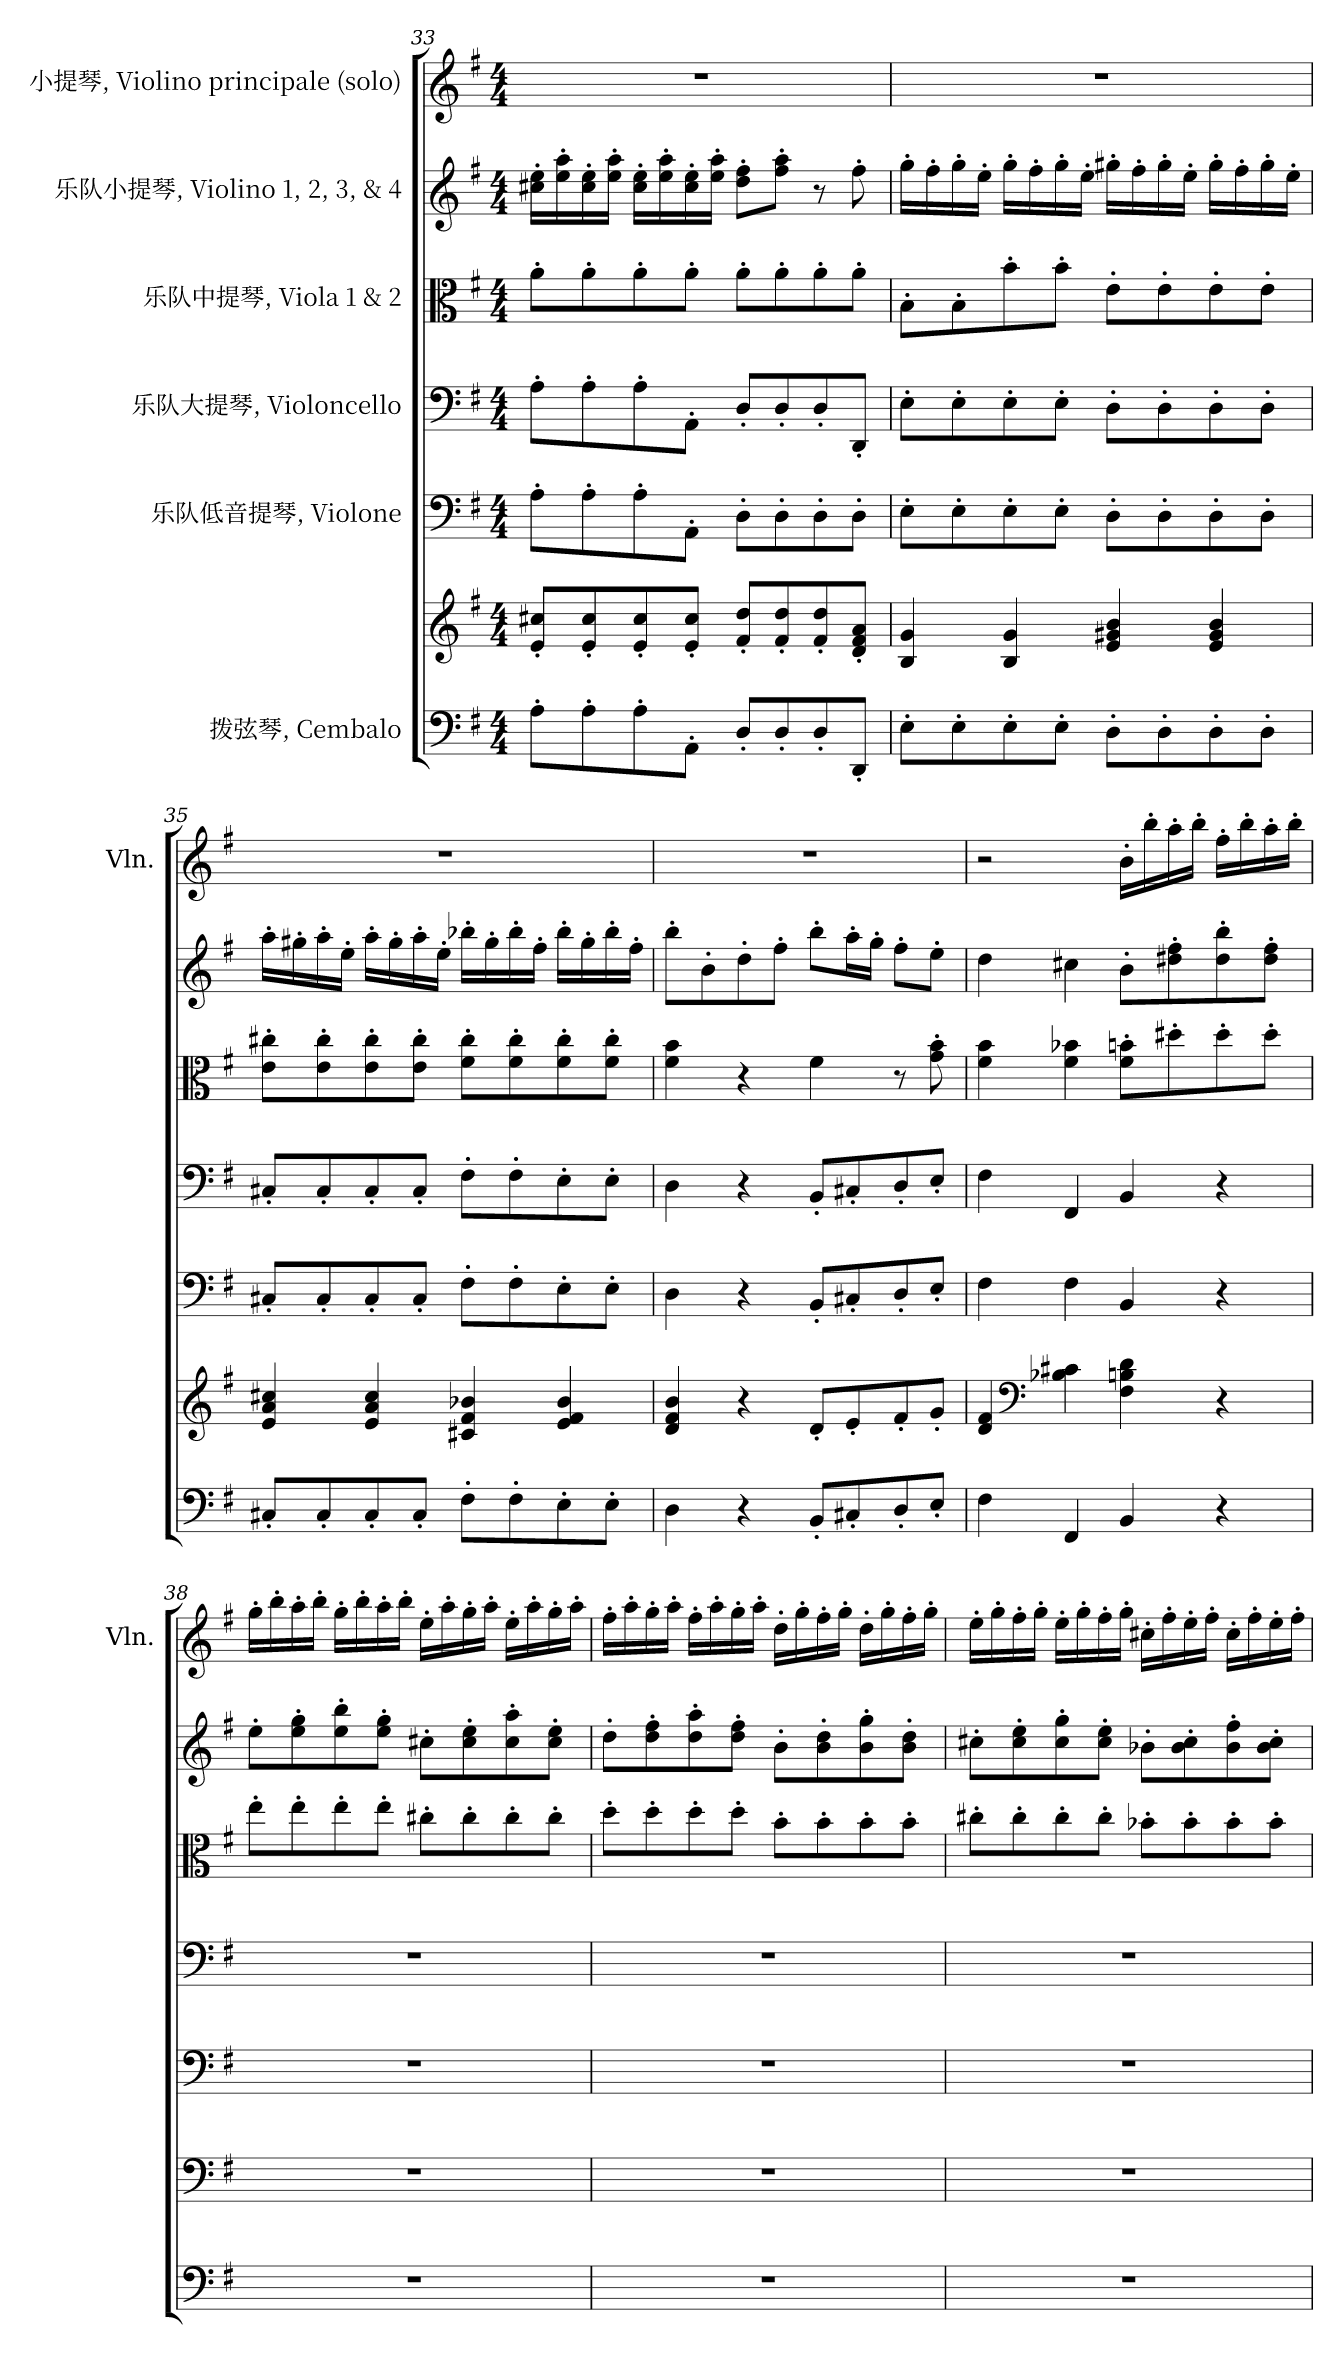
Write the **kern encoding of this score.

**kern	**kern	**kern	**kern	**kern	**kern	**kern
*part6	*part6	*part5	*part4	*part3	*part2	*part1
*staff7	*staff6	*staff5	*staff4	*staff3	*staff2	*staff1
*I"拨弦琴, Cembalo	*	*I"乐队低音提琴, Violone	*I"乐队大提琴, Violoncello	*I"乐队中提琴, Viola 1 &amp; 2	*I"乐队小提琴, Violino 1, 2, 3, &amp; 4	*I"小提琴, Violino principale (solo)
*	*	*	*	*	*	*I'Vln.
*clefF4	*clefG2	*clefF4	*clefF4	*clefC3	*clefG2	*clefG2
*	*	*ITrd7c12	*	*	*	*
*k[f#]	*k[f#]	*k[f#]	*k[f#]	*k[f#]	*k[f#]	*k[f#]
*M4/4	*M4/4	*M4/4	*M4/4	*M4/4	*M4/4	*M4/4
=33	=33	=33	=33	=33	=33	=33
8A'\L	8e/' 8cc#X/'L	8AA'\L	8A'\L	8a'\L	16cc#X\' 16ee\'LL	1r
.	.	.	.	.	16ee\' 16aa\'	.
8A'\	8e/' 8cc#/'	8AA'\	8A'\	8a'\	16cc#\' 16ee\'	.
.	.	.	.	.	16ee\' 16aa\'JJ	.
8A'\	8e/' 8cc#/'	8AA'\	8A'\	8a'\	16cc#\' 16ee\'LL	.
.	.	.	.	.	16ee\' 16aa\'	.
8AA'\J	8e/' 8cc#/'J	8AAA'\J	8AA'\J	8a'\J	16cc#\' 16ee\'	.
.	.	.	.	.	16ee\' 16aa\'JJ	.
8D'/L	8f#/' 8dd/'L	8DD'\L	8D'/L	8a'\L	8dd\' 8ff#\'L	.
8D'/	8f#/' 8dd/'	8DD'\	8D'/	8a'\	8ff#\' 8aa\'J	.
8D'/	8f#/' 8dd/'	8DD'\	8D'/	8a'\	8r	.
8DD'/J	8d/' 8f#/' 8a/'J	8DD'\J	8DD'/J	8a'\J	8ff#'\	.
!!LO:PB:g=z
=34	=34	=34	=34	=34	=34	=34
8E'\L	4B/ 4g/	8EE'\L	8E'\L	8B'\L	16gg'\LL	1r
.	.	.	.	.	16ff#'\	.
8E'\	.	8EE'\	8E'\	8B'\	16gg'\	.
.	.	.	.	.	16ee'\JJ	.
8E'\	4B/ 4g/	8EE'\	8E'\	8b'\	16gg'\LL	.
.	.	.	.	.	16ff#'\	.
8E'\J	.	8EE'\J	8E'\J	8b'\J	16gg'\	.
.	.	.	.	.	16ee'\JJ	.
8D'\L	4e/ 4g#X/ 4b/	8DD'\L	8D'\L	8e'\L	16gg#X'\LL	.
.	.	.	.	.	16ff#'\	.
8D'\	.	8DD'\	8D'\	8e'\	16gg#'\	.
.	.	.	.	.	16ee'\JJ	.
8D'\	4e/ 4g#/ 4b/	8DD'\	8D'\	8e'\	16gg#'\LL	.
.	.	.	.	.	16ff#'\	.
8D'\J	.	8DD'\J	8D'\J	8e'\J	16gg#'\	.
.	.	.	.	.	16ee'\JJ	.
=35	=35	=35	=35	=35	=35	=35
8C#X'/L	4e/ 4a/ 4cc#X/	8CC#X'/L	8C#X'/L	8e\' 8cc#X\'L	16aa'\LL	1r
.	.	.	.	.	16gg#X'\	.
8C#'/	.	8CC#'/	8C#'/	8e\' 8cc#\'	16aa'\	.
.	.	.	.	.	16ee'\JJ	.
8C#'/	4e/ 4a/ 4cc#/	8CC#'/	8C#'/	8e\' 8cc#\'	16aa'\LL	.
.	.	.	.	.	16gg#'\	.
8C#'/J	.	8CC#'/J	8C#'/J	8e\' 8cc#\'J	16aa'\	.
.	.	.	.	.	16ee'\JJ	.
8F#'\L	4c#X/ 4f#/ 4b-X/	8FF#'\L	8F#'\L	8f#\' 8cc#\'L	16bb-X'\LL	.
.	.	.	.	.	16gg#'\	.
8F#'\	.	8FF#'\	8F#'\	8f#\' 8cc#\'	16bb-'\	.
.	.	.	.	.	16ff#'\JJ	.
8E'\	4e/ 4f#/ 4b-/	8EE'\	8E'\	8f#\' 8cc#\'	16bb-'\LL	.
.	.	.	.	.	16gg#'\	.
8E'\J	.	8EE'\J	8E'\J	8f#\' 8cc#\'J	16bb-'\	.
.	.	.	.	.	16ff#'\JJ	.
!!LO:PB:g=z
=36	=36	=36	=36	=36	=36	=36
4D\	4d/ 4f#/ 4b/	4DD\	4D\	4f#\ 4b\	8bb'\L	1r
.	.	.	.	.	8b'\	.
4r	4r	4r	4r	4r	8dd'\	.
.	.	.	.	.	8ff#'\J	.
8BB'/L	8d'/L	8BBB'/L	8BB'/L	4f#\	8bb'\L	.
8C#X'/	8e'/	8CC#X'/	8C#X'/	.	16aa'\L	.
.	.	.	.	.	16gg'\JJ	.
8D'/	8f#'/	8DD'/	8D'/	8r	8ff#'\L	.
8E'/J	8g'/J	8EE'/J	8E'/J	8g\' 8b\'	8ee'\J	.
=37	=37	=37	=37	=37	=37	=37
4F#\	4d/ 4f#/	4FF#\	4F#\	4f#\ 4b\	4dd\	2r
*	*clefF4	*	*	*	*	*
4FF#/	4B-X\ 4c#X\	4FF#\	4FF#/	4f#\ 4b-X\	4cc#X\	.
4BB/	4F#\ 4Bn\ 4d\	4BBB/	4BB/	8f#\' 8bn\'L	8b'\L	16b'\LL
.	.	.	.	.	.	16bb'\
.	.	.	.	8dd#X'\	8dd#X\' 8ff#\'	16aa'\
.	.	.	.	.	.	16bb'\JJ
4r	4r	4r	4r	8dd#'\	8dd#\' 8bb\'	16ff#'\LL
.	.	.	.	.	.	16bb'\
.	.	.	.	8dd#'\J	8dd#\' 8ff#\'J	16aa'\
.	.	.	.	.	.	16bb'\JJ
!!LO:PB:g=z
=38	=38	=38	=38	=38	=38	=38
1r	1r	1r	1r	8ee'\L	8ee'\L	16gg'\LL
.	.	.	.	.	.	16bb'\
.	.	.	.	8ee'\	8ee\' 8gg\'	16aa'\
.	.	.	.	.	.	16bb'\JJ
.	.	.	.	8ee'\	8ee\' 8bb\'	16gg'\LL
.	.	.	.	.	.	16bb'\
.	.	.	.	8ee'\J	8ee\' 8gg\'J	16aa'\
.	.	.	.	.	.	16bb'\JJ
.	.	.	.	8cc#X'\L	8cc#X'\L	16ee'\LL
.	.	.	.	.	.	16aa'\
.	.	.	.	8cc#'\	8cc#\' 8ee\'	16gg'\
.	.	.	.	.	.	16aa'\JJ
.	.	.	.	8cc#'\	8cc#\' 8aa\'	16ee'\LL
.	.	.	.	.	.	16aa'\
.	.	.	.	8cc#'\J	8cc#\' 8ee\'J	16gg'\
.	.	.	.	.	.	16aa'\JJ
=39	=39	=39	=39	=39	=39	=39
1r	1r	1r	1r	8dd'\L	8dd'\L	16ff#'\LL
.	.	.	.	.	.	16aa'\
.	.	.	.	8dd'\	8dd\' 8ff#\'	16gg'\
.	.	.	.	.	.	16aa'\JJ
.	.	.	.	8dd'\	8dd\' 8aa\'	16ff#'\LL
.	.	.	.	.	.	16aa'\
.	.	.	.	8dd'\J	8dd\' 8ff#\'J	16gg'\
.	.	.	.	.	.	16aa'\JJ
.	.	.	.	8b'\L	8b'\L	16dd'\LL
.	.	.	.	.	.	16gg'\
.	.	.	.	8b'\	8b\' 8dd\'	16ff#'\
.	.	.	.	.	.	16gg'\JJ
.	.	.	.	8b'\	8b\' 8gg\'	16dd'\LL
.	.	.	.	.	.	16gg'\
.	.	.	.	8b'\J	8b\' 8dd\'J	16ff#'\
.	.	.	.	.	.	16gg'\JJ
!!LO:PB:g=z
=40	=40	=40	=40	=40	=40	=40
1r	1r	1r	1r	8cc#X'\L	8cc#X'\L	16ee'\LL
.	.	.	.	.	.	16gg'\
.	.	.	.	8cc#'\	8cc#\' 8ee\'	16ff#'\
.	.	.	.	.	.	16gg'\JJ
.	.	.	.	8cc#'\	8cc#\' 8gg\'	16ee'\LL
.	.	.	.	.	.	16gg'\
.	.	.	.	8cc#'\J	8cc#\' 8ee\'J	16ff#'\
.	.	.	.	.	.	16gg'\JJ
.	.	.	.	8b-X'\L	8b-X'\L	16cc#X'\LL
.	.	.	.	.	.	16ff#'\
.	.	.	.	8b-'\	8b-\' 8cc#\'	16ee'\
.	.	.	.	.	.	16ff#'\JJ
.	.	.	.	8b-'\	8b-\' 8ff#\'	16cc#'\LL
.	.	.	.	.	.	16ff#'\
.	.	.	.	8b-'\J	8b-\' 8cc#\'J	16ee'\
.	.	.	.	.	.	16ff#'\JJ
=	=	=	=	=	=	=
*-	*-	*-	*-	*-	*-	*-
